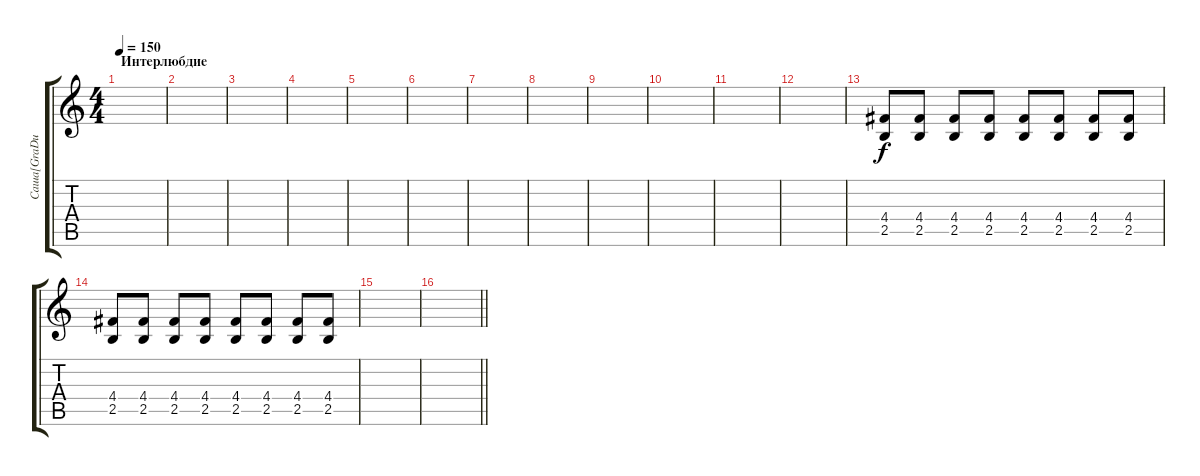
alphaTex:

\track ("Саша[GraDu$]" "Саша[GraDu") {instrument overdrivenguitar}
\staff {score tabs}
\tuning (E4 B3 G3 D3 A2 E2) {hide}
\ts (4 4)
\section ("" "Интерлюбдие")
\tempo 150
\clef g2
\ks c
|
|
|
|
|
|
|
|
|
|
|
|
(4.4 2.5).8 (4.4 2.5).8 (4.4 2.5).8 (4.4 2.5).8 (4.4 2.5).8 (4.4 2.5).8 (4.4 2.5).8 (4.4 2.5).8 |
(4.4 2.5).8 (4.4 2.5).8 (4.4 2.5).8 (4.4 2.5).8 (4.4 2.5).8 (4.4 2.5).8 (4.4 2.5).8 (4.4 2.5).8 |
|
\barLineRight lightlight
